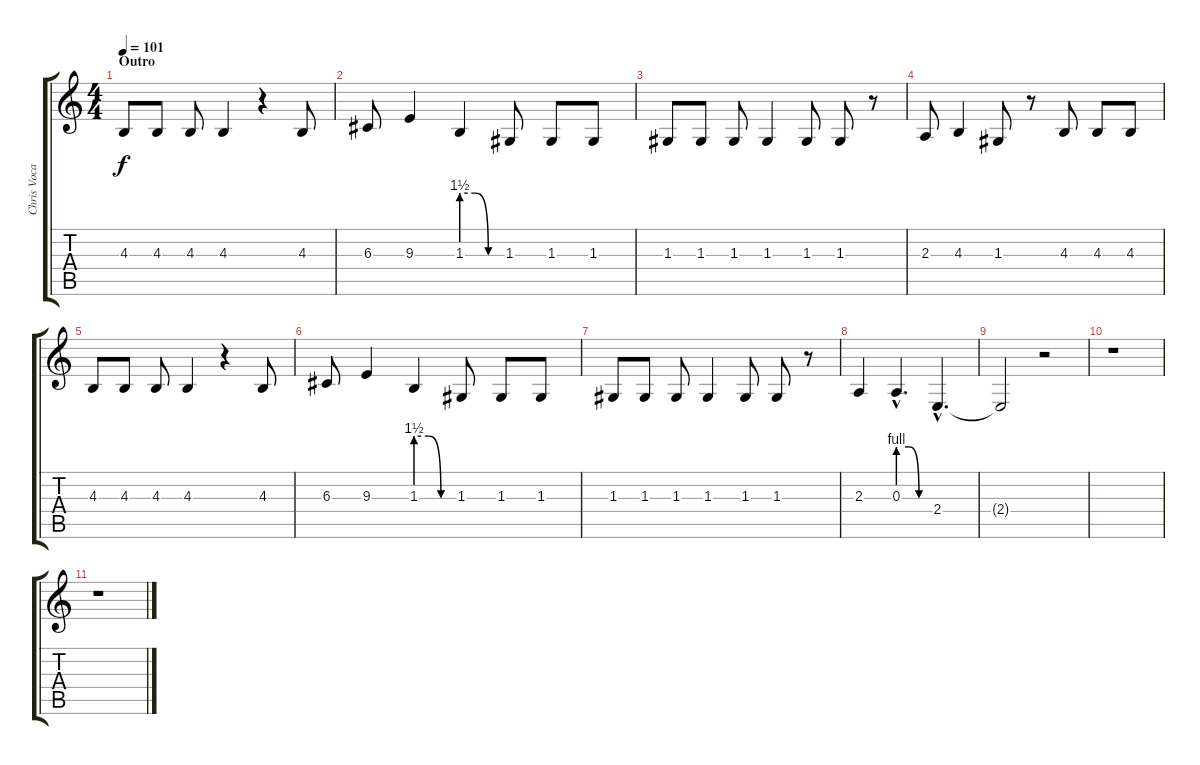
\track ("Chris Vocals" "Chris Voca") {instrument cello}
\staff {score tabs}
\tuning (E4 B3 G3 D3 A2 E2) {hide}
\ts (4 4)
\section ("" "Outro")
\tempo 101
\clef g2
\ks c
4.3.8{dy f} 4.3.8 4.3.8 4.3.4 r.4 4.3.8 |
6.3.8 9.3.4 1.3{be (custom 0 6 20 6 40 0 60 0)}.4 1.3.8 1.3.8 1.3.8 |
1.3.8 1.3.8 1.3.8 1.3.4 1.3.8 1.3.8 r.8 |
2.3.8 4.3.4 1.3.8 r.8 4.3.8 4.3.8 4.3.8 |
4.3.8 4.3.8 4.3.8 4.3.4 r.4 4.3.8 |
6.3.8 9.3.4 1.3{be (custom 0 6 20 6 40 0 60 0)}.4 1.3.8 1.3.8 1.3.8 |
1.3.8 1.3.8 1.3.8 1.3.4 1.3.8 1.3.8 r.8 |
2.3.4 0.3{be (custom 0 4 20 4 40 0 60 0) hac}.4{d} 2.4{hac}.4{d} |
2.4{t}.2 r.2 |
r.1 |
r.1
